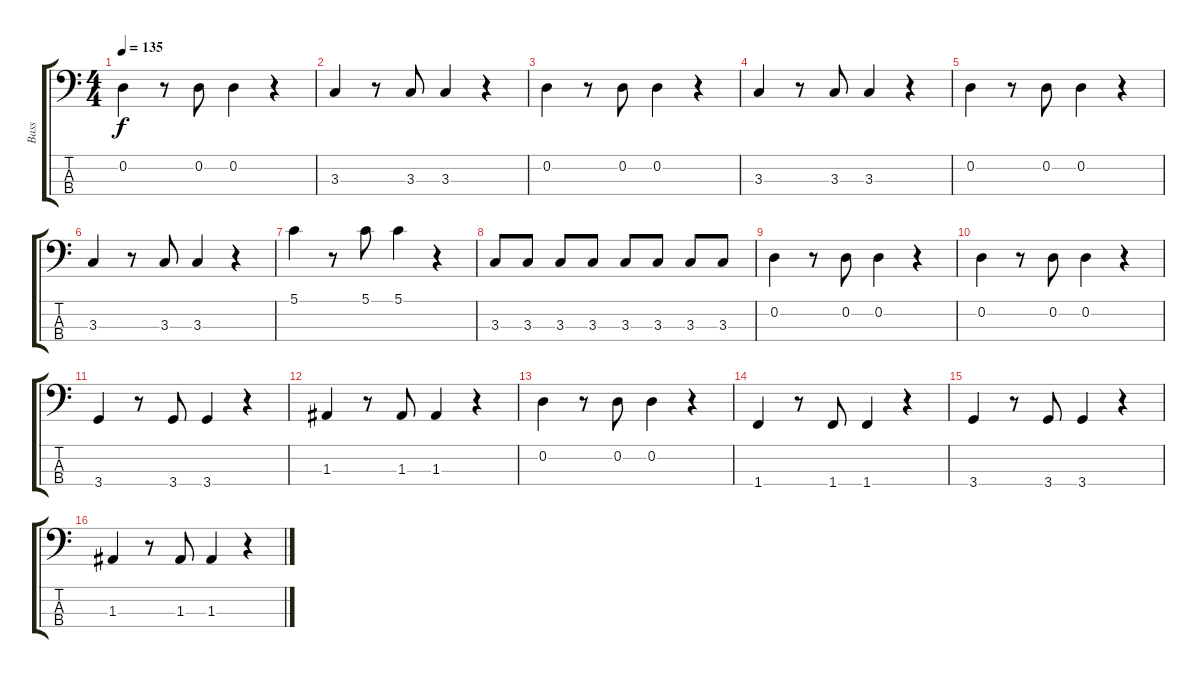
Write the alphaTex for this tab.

\track ("Bass" "Bass") {instrument slapbass2}
\staff {score tabs}
\tuning (G2 D2 A1 E1) {hide}
\ts (4 4)
\tempo 135
\clef f4
\ks c
0.2.4{dy f} r.8 0.2.8 0.2.4 r.4 |
3.3.4 r.8 3.3.8 3.3.4 r.4 |
0.2.4 r.8 0.2.8 0.2.4 r.4 |
3.3.4 r.8 3.3.8 3.3.4 r.4 |
0.2.4 r.8 0.2.8 0.2.4 r.4 |
3.3.4 r.8 3.3.8 3.3.4 r.4 |
5.1.4 r.8 5.1.8 5.1.4 r.4 |
3.3.8 3.3.8 3.3.8 3.3.8 3.3.8 3.3.8 3.3.8 3.3.8 |
0.2.4 r.8 0.2.8 0.2.4 r.4 |
0.2.4 r.8 0.2.8 0.2.4 r.4 |
3.4.4 r.8 3.4.8 3.4.4 r.4 |
1.3.4 r.8 1.3.8 1.3.4 r.4 |
0.2.4 r.8 0.2.8 0.2.4 r.4 |
1.4.4 r.8 1.4.8 1.4.4 r.4 |
3.4.4 r.8 3.4.8 3.4.4 r.4 |
1.3.4 r.8 1.3.8 1.3.4 r.4
